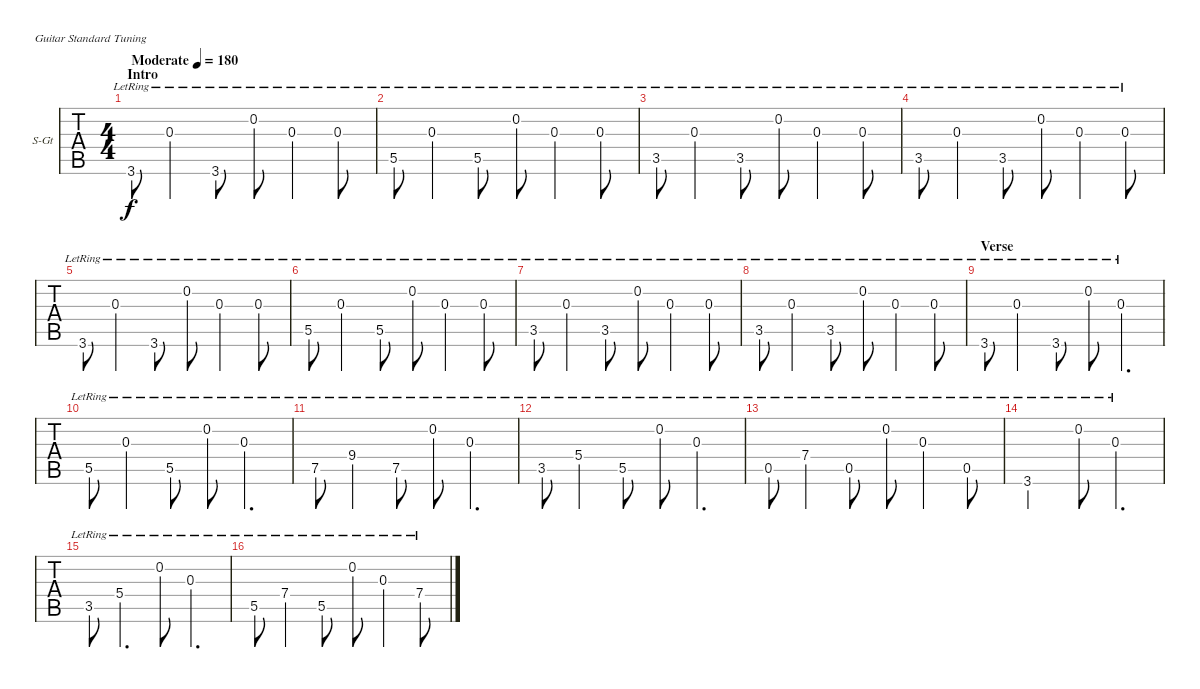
\bracketExtendMode groupsimilarinstruments
\firstSystemTrackNameOrientation horizontal
\otherSystemsTrackNameOrientation horizontal
\track ("Acoustic Guitar" "S-Gt") {instrument acousticguitarsteel}
\staff {tabs}
\tuning (E4 B3 G3 D3 A2 E2)
\ts (4 4)
\beaming (8 2 2 2 2)
\section ("" "Intro")
\tempo (180 "Moderate")
\clef g2
\ks c
3.6{lr}.8{dy f instrument acousticguitarsteel} 0.3{lr}.4 3.6{lr}.8 0.2{ac lr}.8 0.3{lr}.4 0.3{lr}.8 |
5.5{lr}.8 0.3{lr}.4 5.5{lr}.8 0.2{ac lr}.8 0.3{lr}.4 0.3{lr}.8 |
3.5{lr}.8 0.3{lr}.4 3.5{lr}.8 0.2{ac lr}.8 0.3{lr}.4 0.3{lr}.8 |
3.5{lr}.8 0.3{lr}.4 3.5{lr}.8 0.2{ac lr}.8 0.3{lr}.4 0.3{lr}.8 |
3.6{lr}.8 0.3{lr}.4 3.6{lr}.8 0.2{ac lr}.8 0.3{lr}.4 0.3{lr}.8 |
5.5{lr}.8 0.3{lr}.4 5.5{lr}.8 0.2{ac lr}.8 0.3{lr}.4 0.3{lr}.8 |
3.5{lr}.8 0.3{lr}.4 3.5{lr}.8 0.2{ac lr}.8 0.3{lr}.4 0.3{lr}.8 |
3.5{lr}.8 0.3{lr}.4 3.5{lr}.8 0.2{ac lr}.8 0.3{lr}.4 0.3{lr}.8 |
\section ("" "Verse")
3.6{lr}.8 0.3{lr}.4 3.6{lr}.8 0.2{ac lr}.8 0.3{lr}.4{d} |
5.5{lr}.8 0.3{lr}.4 5.5{lr}.8 0.2{ac lr}.8 0.3{lr}.4{d} |
7.5{lr}.8 9.4{lr}.4 7.5{lr}.8 0.2{ac lr}.8 0.3{lr}.4{d} |
3.5{lr}.8 5.4{lr}.4 5.5{lr}.8 0.2{ac lr}.8 0.3{lr}.4{d} |
0.5{lr}.8 7.4{lr}.4 0.5{lr}.8 0.2{ac lr}.8 0.3{lr}.4 0.5{lr}.8 |
3.6{lr}.2 0.2{ac lr}.8 0.3{lr}.4{d} |
3.5{lr}.8 5.4{lr}.4{d} 0.2{ac lr}.8 0.3{lr}.4{d} |
5.5{lr}.8 7.4{lr}.4 5.5{lr}.8 0.2{ac lr}.8 0.3{lr}.4 7.4{lr}.8
